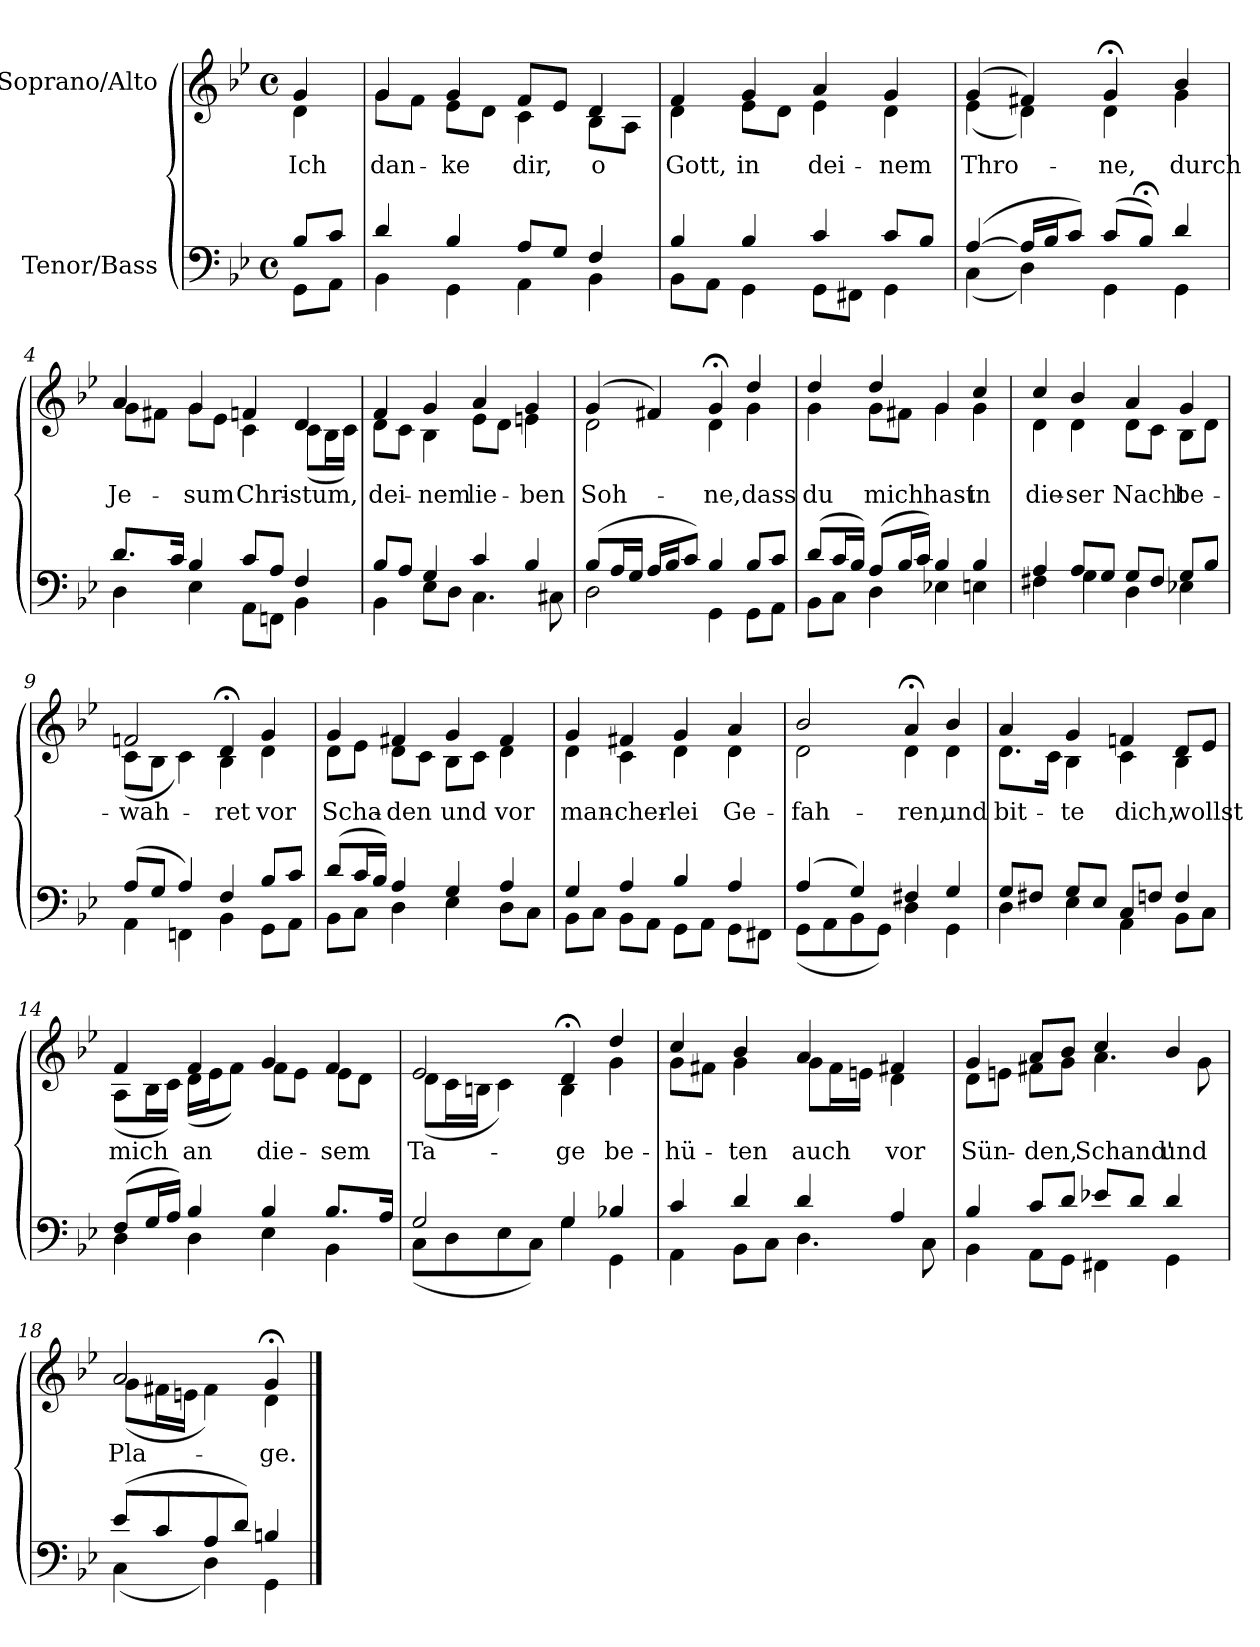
**kern	**kern	**text
*part2	*part1	*part1
*staff2	*staff1	*staff1
*I"Tenor/Bass	*I"Soprano/Alto	*
*clefF4	*clefG2	*
*k[b-e-]	*k[b-e-]	*
*M4/4	*M4/4	*
*met(c)	*met(c)	*
=	=	=
*^	*	*
!	!	!	!LO:LY:b
*	*	*^	*
8B-/L	8GG\L	4g/	4d\	Ich
8c/J	8AA\J	.	.	.
=1	=1	=1	=1	=1
!	!	!	!	!LO:LY:b
4d/	4BB-\	4g/	8g\L	dan-
.	.	.	8f\J	.
!	!	!	!	!LO:LY:b
4B-/	4GG\	4g/	8e-\L	-ke
.	.	.	8d\J	.
!	!	!	!	!LO:LY:b
8A/L	4AA\	8f/L	4c\	dir,
8G/J	.	8e-/J	.	.
!	!	!	!	!LO:LY:b
4F/	4BB-\	4d/	8B-\L	o
.	.	.	8A\J	.
=2	=2	=2	=2	=2
!	!	!	!	!LO:LY:b
4B-/	8BB-\L	4f/	4d\	Gott,
.	8AA\J	.	.	.
!	!	!	!	!LO:LY:b
4B-/	4GG\	4g/	8e-\L	in
.	.	.	8d\J	.
!	!	!	!	!LO:LY:b
4c/	8GG\L	4a/	4e-\	dei-
.	8FF#X\J	.	.	.
!	!	!	!	!LO:LY:b
8c/L	4GG\	4g/	4d\	-nem
8B-/J	.	.	.	.
=3	=3	=3	=3	=3
!	!	!	!	!LO:LY:b
([4A/	(4C\	(4g/	(4e-\	Thro-
16A/LL]	4D\)	4f#X/)	4d\)	.
16B-/J	.	.	.	.
8c/J)	.	.	.	.
!	!	!	!	!LO:LY:b
(8c/L	4GG\	4g;</	4d\	-ne,
8B-;</J)	.	.	.	.
!	!	!	!	!LO:LY:b
4d/	4GG\	4b-/	4g\	durch
!!LO:LB:g=z	!!
=4	=4	=4	=4	=4
!	!	!	!	!LO:LY:b
8.d/L	4D\	4a/	8g\L	Je-
.	.	.	8f#X\J	.
16c/Jk	.	.	.	.
!	!	!	!	!LO:LY:b
4B-/	4E-\	4g/	8g\L	-sum
.	.	.	8e-\J	.
!	!	!	!	!LO:LY:b
8c/L	8AA\L	4fn/	4c\	Chri-
8A/J	8FFn\J	.	.	.
!	!	!	!	!LO:LY:b
4F/	4BB-\	4d/	(8c\L	-stum,
.	.	.	16B-\L	.
.	.	.	16c\JJ)	.
=5	=5	=5	=5	=5
!	!	!	!	!LO:LY:b
8B-/L	4BB-\	4f/	8d\L	dei-
8A/J	.	.	8c\J	.
!	!	!	!	!LO:LY:b
4G/	8E-\L	4g/	4B-\	-nem
.	8D\J	.	.	.
!	!	!	!	!LO:LY:b
4c/	4.C\	4a/	8e-\L	lie-
.	.	.	8d\J	.
!	!	!	!	!LO:LY:b
4B-/	.	4g/	4en\	-ben
.	8C#X\	.	.	.
=6	=6	=6	=6	=6
!	!	!	!	!LO:LY:b
(8B-/L	2D\	(4g/	2d\	Soh-
16A/L	.	.	.	.
16G/JJ	.	.	.	.
16A/LL	.	4f#X/)	.	.
16B-/J	.	.	.	.
8c/J)	.	.	.	.
!	!	!	!	!LO:LY:b
4B-/	4GG\	4g;</	4d\	-ne,
!	!	!	!	!LO:LY:b
8B-/L	8GG\L	4dd/	4g\	dass
8c/J	8AA\J	.	.	.
!!LO:LB:g=z	!!
=7	=7	=7	=7	=7
!	!	!	!	!LO:LY:b
(8d/L	8BB-\L	4dd/	4g\	du
16c/L	8C\J	.	.	.
16B-/JJ)	.	.	.	.
!	!	!	!	!LO:LY:b
(8A/L	4D\	4dd/	8g\L	mich
16B-/L	.	.	8f#X\J	.
16c/JJ)	.	.	.	.
!	!	!	!	!LO:LY:b
4B-/	4E-X\	4g/	4g\	hast
!	!	!	!	!LO:LY:b
4B-/	4En\	4cc/	4g\	in
=8	=8	=8	=8	=8
!	!	!	!	!LO:LY:b
4A/	4F#X\	4cc/	4d\	die-
!	!	!	!	!LO:LY:b
8A/L	4G\	4b-/	4d\	-ser
8G/J	.	.	.	.
!	!	!	!	!LO:LY:b
8G/L	4D\	4a/	8d\L	Nacht
8F#/J	.	.	8c\J	.
!	!	!	!	!LO:LY:b
8G/L	4E-X\	4g/	8B-\L	be-
8B-/J	.	.	8d\J	.
=9	=9	=9	=9	=9
!	!	!	!	!LO:LY:b
(8A/L	4AA\	2fn/	(8c\L	-wah-
8G/J	.	.	8B-\J	.
4A/)	4FFn\	.	4c\)	.
!	!	!	!	!LO:LY:b
4F/	4BB-\	4d;</	4B-\	-ret
!	!	!	!	!LO:LY:b
8B-/L	8GG\L	4g/	4d\	vor
8c/J	8AA\J	.	.	.
=10	=10	=10	=10	=10
!	!	!	!	!LO:LY:b
(8d/L	8BB-\L	4g/	8d\L	Scha-
16c/L	8C\J	.	8e-\J	.
16B-/JJ)	.	.	.	.
!	!	!	!	!LO:LY:b
4A/	4D\	4f#X/	8d\L	-den
.	.	.	8c\J	.
!	!	!	!	!LO:LY:b
4G/	4E-\	4g/	8B-\L	und
.	.	.	8c\J	.
!	!	!	!	!LO:LY:b
4A/	8D\L	4f#/	4d\	vor
.	8C\J	.	.	.
!!LO:LB:g=z	!!
=11	=11	=11	=11	=11
!	!	!	!	!LO:LY:b
4G/	8BB-\L	4g/	4d\	man-
.	8C\J	.	.	.
!	!	!	!	!LO:LY:b
4A/	8BB-\L	4f#X/	4c\	-cher-
.	8AA\J	.	.	.
!	!	!	!	!LO:LY:b
4B-/	8GG\L	4g/	4d\	-lei
.	8AA\J	.	.	.
!	!	!	!	!LO:LY:b
4A/	8GG\L	4a/	4d\	Ge-
.	8FF#X\J	.	.	.
=12	=12	=12	=12	=12
!	!	!	!	!LO:LY:b
(4A/	(8GG\L	2b-/	2d\	-fah-
.	8AA\	.	.	.
4G/)	8BB-\	.	.	.
.	8GG\J)	.	.	.
!	!	!	!	!LO:LY:b
4F#X/	4D\	4a;</	4d\	-ren,
!	!	!	!	!LO:LY:b
4G/	4GG\	4b-/	4d\	und
=13	=13	=13	=13	=13
!	!	!	!	!LO:LY:b
8G/L	4D\	4a/	8.d\L	bit-
8F#X/J	.	.	.	.
.	.	.	16c\Jk	.
!	!	!	!	!LO:LY:b
8G/L	4E-\	4g/	4B-\	-te
8E-/J	.	.	.	.
!	!	!	!	!LO:LY:b
8C/L	4AA\	4fn/	4c\	dich,
8Fn/J	.	.	.	.
!	!	!	!	!LO:LY:b
4F/	8BB-\L	8d/L	4B-\	wollst
.	8C\J	8e-/J	.	.
=14	=14	=14	=14	=14
!	!	!	!	!LO:LY:b
(8F/L	4D\	4f/	(8A\L	mich
16G/L	.	.	16B-\L	.
16A/JJ)	.	.	16c\JJ)	.
!	!	!	!	!LO:LY:b
4B-/	4D\	4f/	(16d\LL	an
.	.	.	16e-\J	.
.	.	.	8f\J)	.
!	!	!	!	!LO:LY:b
4B-/	4E-\	4g/	8f\L	die-
.	.	.	8e-\J	.
!	!	!	!	!LO:LY:b
8.B-/L	4BB-\	4f/	8e-\L	-sem
.	.	.	8d\J	.
16A/Jk	.	.	.	.
!!LO:LB:g=z	!!
=15	=15	=15	=15	=15
!	!	!	!	!LO:LY:b
2G/	(8C\L	2e-/	(8d\L	Ta-
.	8D\	.	16c\L	.
.	.	.	16Bn\JJ	.
.	8E-\	.	4c\)	.
.	8C\J)	.	.	.
!	!	!	!	!LO:LY:b
4G/	4G\	4d;</	4B\	-ge
!	!	!	!	!LO:LY:b
4B-X/	4GG\	4dd/	4g\	be-
=16	=16	=16	=16	=16
!	!	!	!	!LO:LY:b
4c/	4AA\	4cc/	8g\L	-hü-
.	.	.	8f#X\J	.
!	!	!	!	!LO:LY:b
4d/	8BB-\L	4b-/	4g\	-ten
.	8C\J	.	.	.
!	!	!	!	!LO:LY:b
4d/	4.D\	4a/	8g\L	auch
.	.	.	16f#\L	.
.	.	.	16en\JJ	.
!	!	!	!	!LO:LY:b
4A/	.	4f#X/	4d\	vor
.	8C\	.	.	.
=17	=17	=17	=17	=17
!	!	!	!	!LO:LY:b
4B-/	4BB-\	4g/	8d\L	Sün-
.	.	.	8en\J	.
!	!	!	!	!LO:LY:b
8c/L	8AA\L	8a/L	8f#X\L	den,
8d/J	8GG\J	8b-/J	8g\J	.
!	!	!	!	!LO:LY:b
8e-X/L	4FF#X\	4cc/	4.a\	Schand'
8d/J	.	.	.	.
!	!	!	!	!LO:LY:b
4d/	4GG\	4b-/	.	und
.	.	.	8g\	.
=18	=18	=18	=18	=18
!	!	!	!	!LO:LY:b
(8e-/L	(4C\	2a/	(8g\L	Pla-
8c/	.	.	16f#X\L	.
.	.	.	16en\JJ	.
8A/	4D\)	.	4f#\)	.
8d/J)	.	.	.	.
!	!	!	!	!LO:LY:b
4Bn/	4GG\	4g;</	4d\	-ge.
*v	*v	*	*	*
*	*v	*v	*
==	==	==
*-	*-	*-
